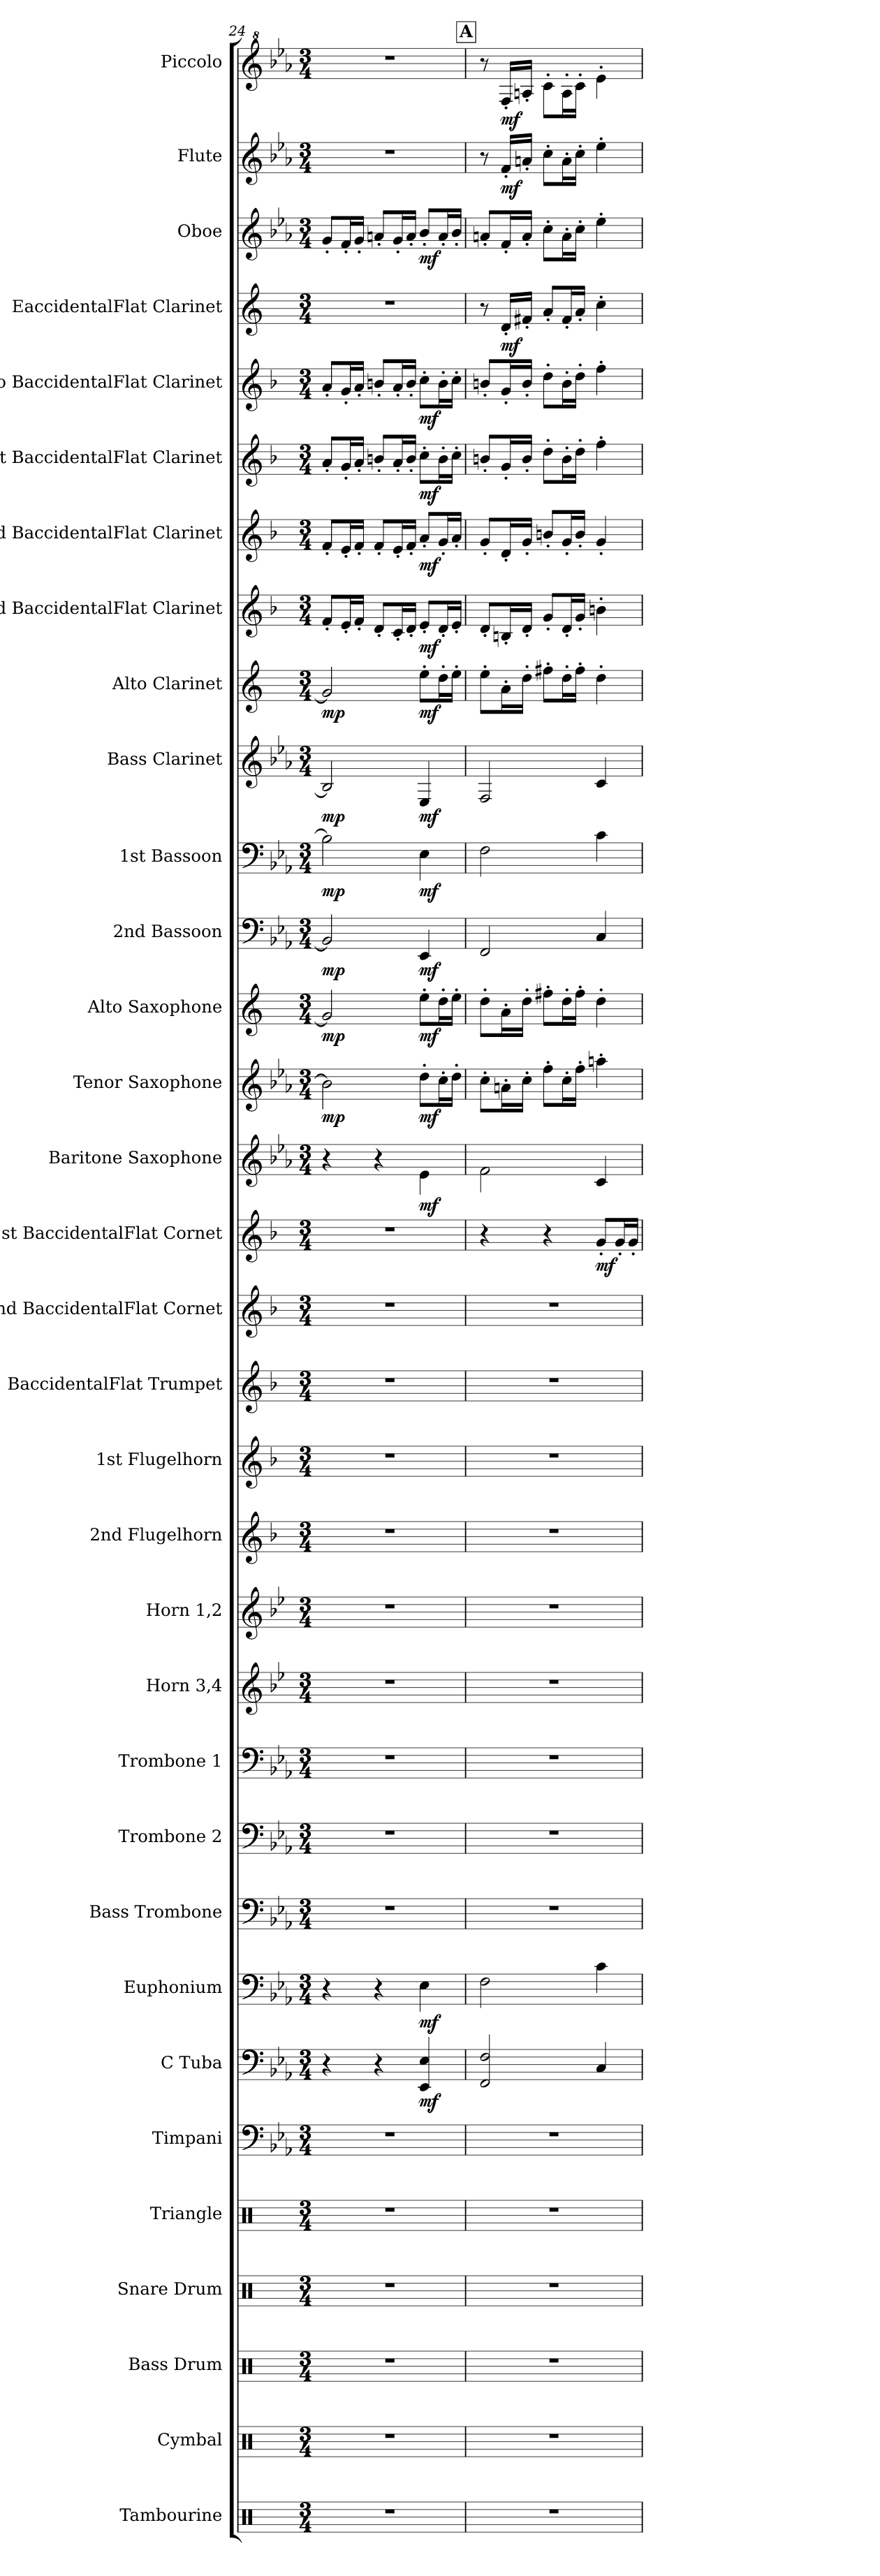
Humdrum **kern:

**kern	**kern	**kern	**kern	**kern	**kern	**kern	**dynam	**kern	**dynam	**kern	**kern	**kern	**kern	**kern	**kern	**kern	**kern	**kern	**kern	**dynam	**kern	**dynam	**kern	**dynam	**kern	**dynam	**kern	**dynam	**kern	**dynam	**kern	**dynam	**kern	**dynam	**kern	**dynam	**kern	**dynam	**kern	**dynam	**kern	**dynam	**kern	**dynam	**kern	**dynam	**kern	**dynam	**kern	**dynam
*part33	*part32	*part31	*part30	*part29	*part28	*part27	*part27	*part26	*part26	*part25	*part24	*part23	*part22	*part21	*part20	*part19	*part18	*part17	*part16	*part16	*part15	*part15	*part14	*part14	*part13	*part13	*part12	*part12	*part11	*part11	*part10	*part10	*part9	*part9	*part8	*part8	*part7	*part7	*part6	*part6	*part5	*part5	*part4	*part4	*part3	*part3	*part2	*part2	*part1	*part1
*staff33	*staff32	*staff31	*staff30	*staff29	*staff28	*staff27	*staff27	*staff26	*staff26	*staff25	*staff24	*staff23	*staff22	*staff21	*staff20	*staff19	*staff18	*staff17	*staff16	*staff16	*staff15	*staff15	*staff14	*staff14	*staff13	*staff13	*staff12	*staff12	*staff11	*staff11	*staff10	*staff10	*staff9	*staff9	*staff8	*staff8	*staff7	*staff7	*staff6	*staff6	*staff5	*staff5	*staff4	*staff4	*staff3	*staff3	*staff2	*staff2	*staff1	*staff1
*I"Tambourine	*I"Cymbal	*I"Bass Drum	*I"Snare Drum	*I"Triangle	*I"Timpani	*I"C Tuba	*	*I"Euphonium	*	*I"Bass Trombone	*I"Trombone 2	*I"Trombone 1	*I"Horn 3,4	*I"Horn 1,2	*I"2nd Flugelhorn	*I"1st Flugelhorn	*I"BaccidentalFlat Trumpet	*I"2nd BaccidentalFlat Cornet	*I"1st BaccidentalFlat Cornet	*	*I"Baritone Saxophone	*	*I"Tenor Saxophone	*	*I"Alto Saxophone	*	*I"2nd Bassoon	*	*I"1st Bassoon	*	*I"Bass Clarinet	*	*I"Alto Clarinet	*	*I"3rd BaccidentalFlat Clarinet	*	*I"2nd BaccidentalFlat Clarinet	*	*I"1st BaccidentalFlat Clarinet	*	*I"Solo BaccidentalFlat Clarinet	*	*I"EaccidentalFlat Clarinet	*	*I"Oboe	*	*I"Flute	*	*I"Piccolo	*
*I'Tamb.	*I'Cym.	*I'B. Dr.	*I'Sn. Dr.	*I'Trgl.	*I'Timp.	*I'C Tu.	*	*I'Eu.	*	*I'B. Trb.	*I'Trb. 2	*I'Trb. 1	*I'Hn. 3,4	*I'Hn. 1,2	*I'2nd Flghn.	*I'1st Flghn.	*I'BaccidentalFlat Tpt.	*I'2nd BaccidentalFlat Cnt.	*I'1st BaccidentalFlat Cnt.	*	*I'Bar. Sax.	*	*I'T. Sax.	*	*I'A. Sax.	*	*I'2nd Bsn.	*	*I'1st Bsn.	*	*I'B. Cl.	*	*I'A. Cl.	*	*I'3rd BaccidentalFlat Cl.	*	*I'2nd BaccidentalFlat Cl.	*	*I'1st BaccidentalFlat Cl.	*	*I'Solo BaccidentalFlat Cl.	*	*I'EaccidentalFlat Cl.	*	*I'Ob.	*	*I'Fl.	*	*I'Picc.	*
*clefX	*clefX	*clefX	*clefX	*clefX	*clefF4	*clefF4	*	*clefF4	*	*clefF4	*clefF4	*clefF4	*clefG2	*clefG2	*clefG2	*clefG2	*clefG2	*clefG2	*clefG2	*	*clefG2	*	*clefG2	*	*clefG2	*	*clefF4	*	*clefF4	*	*clefG2	*	*clefG2	*	*clefG2	*	*clefG2	*	*clefG2	*	*clefG2	*	*clefG2	*	*clefG2	*	*clefG2	*	*clefG^2	*
*	*	*	*	*	*	*	*	*	*	*	*	*	*ITrd4c7	*ITrd4c7	*ITrd1c2	*ITrd1c2	*ITrd1c2	*ITrd1c2	*ITrd1c2	*	*ITrd12c21	*	*ITrd8c14	*	*ITrd5c9	*	*	*	*	*	*ITrd8c14	*	*ITrd5c9	*	*ITrd1c2	*	*ITrd1c2	*	*ITrd1c2	*	*ITrd1c2	*	*ITrd-2c-3	*	*	*	*	*	*ITrd-7c-12	*
*k[]	*k[]	*k[]	*k[]	*k[]	*k[b-e-a-]	*k[b-e-a-]	*	*k[b-e-a-]	*	*k[b-e-a-]	*k[b-e-a-]	*k[b-e-a-]	*k[b-e-a-]	*k[b-e-a-]	*k[b-e-a-]	*k[b-e-a-]	*k[b-e-a-]	*k[b-e-a-]	*k[b-e-a-]	*	*k[b-e-a-]	*	*k[b-e-a-]	*	*k[b-e-a-]	*	*k[b-e-a-]	*	*k[b-e-a-]	*	*k[b-e-a-]	*	*k[b-e-a-]	*	*k[b-e-a-]	*	*k[b-e-a-]	*	*k[b-e-a-]	*	*k[b-e-a-]	*	*k[b-e-a-]	*	*k[b-e-a-]	*	*k[b-e-a-]	*	*k[b-e-a-]	*
*M3/4	*M3/4	*M3/4	*M3/4	*M3/4	*M3/4	*M3/4	*	*M3/4	*	*M3/4	*M3/4	*M3/4	*M3/4	*M3/4	*M3/4	*M3/4	*M3/4	*M3/4	*M3/4	*	*M3/4	*	*M3/4	*	*M3/4	*	*M3/4	*	*M3/4	*	*M3/4	*	*M3/4	*	*M3/4	*	*M3/4	*	*M3/4	*	*M3/4	*	*M3/4	*	*M3/4	*	*M3/4	*	*M3/4	*
=24	=24	=24	=24	=24	=24	=24	=24	=24	=24	=24	=24	=24	=24	=24	=24	=24	=24	=24	=24	=24	=24	=24	=24	=24	=24	=24	=24	=24	=24	=24	=24	=24	=24	=24	=24	=24	=24	=24	=24	=24	=24	=24	=24	=24	=24	=24	=24	=24	=24	=24
!	!	!	!	!	!	!	!	!	!	!	!	!	!	!	!	!	!	!	!	!	!	!	!	!LO:DY:b	!	!LO:DY:b	!	!LO:DY:b	!	!LO:DY:b	!	!LO:DY:b	!	!LO:DY:b	!	!	!	!	!	!	!	!	!	!	!	!	!	!	!	!
2.r	2.r	2.r	2.r	2.r	2.r	4r	.	4r	.	2.r	2.r	2.r	2.r	2.r	2.r	2.r	2.r	2.r	2.r	.	4r	.	2B-\]	mp	2B-/]	mp	2BB-/]	mp	2B-\]	mp	2BB-/]	mp	2B-/]	mp	8e-'/L	.	8e-'/L	.	8g'/L	.	8g'/L	.	2.r	.	8g'/L	.	2.r	.	2.r	.
.	.	.	.	.	.	.	.	.	.	.	.	.	.	.	.	.	.	.	.	.	.	.	.	.	.	.	.	.	.	.	.	.	.	.	16d'/L	.	16d'/L	.	16f'/L	.	16f'/L	.	.	.	16f'/L	.	.	.	.	.
.	.	.	.	.	.	.	.	.	.	.	.	.	.	.	.	.	.	.	.	.	.	.	.	.	.	.	.	.	.	.	.	.	.	.	16e-'/JJ	.	16e-'/JJ	.	16g'/JJ	.	16g'/JJ	.	.	.	16g'/JJ	.	.	.	.	.
.	.	.	.	.	.	4r	.	4r	.	.	.	.	.	.	.	.	.	.	.	.	4r	.	.	.	.	.	.	.	.	.	.	.	.	.	8c'/L	.	8e-'/L	.	8an'/L	.	8an'/L	.	.	.	8an'/L	.	.	.	.	.
.	.	.	.	.	.	.	.	.	.	.	.	.	.	.	.	.	.	.	.	.	.	.	.	.	.	.	.	.	.	.	.	.	.	.	16B-'/L	.	16d'/L	.	16g'/L	.	16g'/L	.	.	.	16g'/L	.	.	.	.	.
.	.	.	.	.	.	.	.	.	.	.	.	.	.	.	.	.	.	.	.	.	.	.	.	.	.	.	.	.	.	.	.	.	.	.	16c'/JJ	.	16e-'/JJ	.	16a'/JJ	.	16a'/JJ	.	.	.	16a'/JJ	.	.	.	.	.
!	!	!	!	!	!	!	!LO:DY:b	!	!LO:DY:b	!	!	!	!	!	!	!	!	!	!	!	!	!LO:DY:b	!	!LO:DY:b	!	!LO:DY:b	!	!LO:DY:b	!	!LO:DY:b	!	!LO:DY:b	!	!LO:DY:b	!	!LO:DY:b	!	!LO:DY:b	!	!LO:DY:b	!	!LO:DY:b	!	!	!	!LO:DY:b	!	!	!	!
.	.	.	.	.	.	4EE-/ 4E-/	mf	4E-\	mf	.	.	.	.	.	.	.	.	.	.	.	4E-\	mf	8d'\L	mf	8g'\L	mf	4EE-/	mf	4E-\	mf	4EE-/	mf	8g'\L	mf	8d'/L	mf	8g'/L	mf	8b-'\L	mf	8b-'\L	mf	.	.	8b-'/L	mf	.	.	.	.
.	.	.	.	.	.	.	.	.	.	.	.	.	.	.	.	.	.	.	.	.	.	.	16c'\L	.	16f'\L	.	.	.	.	.	.	.	16f'\L	.	16c'/L	.	16f'/L	.	16a'\L	.	16a'\L	.	.	.	16a'/L	.	.	.	.	.
.	.	.	.	.	.	.	.	.	.	.	.	.	.	.	.	.	.	.	.	.	.	.	16d'\JJ	.	16g'\JJ	.	.	.	.	.	.	.	16g'\JJ	.	16d'/JJ	.	16g'/JJ	.	16b-'\JJ	.	16b-'\JJ	.	.	.	16b-'/JJ	.	.	.	.	.
!!LO:REH:place=s1:a:B:fs=15.15:t=A
=25	=25	=25	=25	=25	=25	=25	=25	=25	=25	=25	=25	=25	=25	=25	=25	=25	=25	=25	=25	=25	=25	=25	=25	=25	=25	=25	=25	=25	=25	=25	=25	=25	=25	=25	=25	=25	=25	=25	=25	=25	=25	=25	=25	=25	=25	=25	=25	=25	=25	=25
2.r	2.r	2.r	2.r	2.r	2.r	2FF/ 2F/	.	2F\	.	2.r	2.r	2.r	2.r	2.r	2.r	2.r	2.r	2.r	4r	.	2F\	.	8c'\L	.	8f'\L	.	2FF/	.	2F\	.	2FF/	.	8g'\L	.	8c'/L	.	8f'/L	.	8an'/L	.	8an'/L	.	8r	.	8an'/L	.	8r	.	8r	.
!	!	!	!	!	!	!	!	!	!	!	!	!	!	!	!	!	!	!	!	!	!	!	!	!	!	!	!	!	!	!	!	!	!	!	!	!	!	!	!	!	!	!	!	!LO:DY:b	!	!	!	!LO:DY:b	!	!LO:DY:b
.	.	.	.	.	.	.	.	.	.	.	.	.	.	.	.	.	.	.	.	.	.	.	16An'\L	.	16c'\L	.	.	.	.	.	.	.	16c'\L	.	16An'/L	.	16c'/L	.	16f'/L	.	16f'/L	.	16f'/LL	mf	16f'/L	.	16f'/LL	mf	16ff'/LL	mf
.	.	.	.	.	.	.	.	.	.	.	.	.	.	.	.	.	.	.	.	.	.	.	16c'\JJ	.	16f'\JJ	.	.	.	.	.	.	.	16f'\JJ	.	16c'/JJ	.	16f'/JJ	.	16a'/JJ	.	16a'/JJ	.	16an'/JJ	.	16a'/JJ	.	16an'/JJ	.	16aan'/JJ	.
.	.	.	.	.	.	.	.	.	.	.	.	.	.	.	.	.	.	.	4r	.	.	.	8f'\L	.	8an'\L	.	.	.	.	.	.	.	8an'\L	.	8f'/L	.	8an'/L	.	8cc'\L	.	8cc'\L	.	8cc'/L	.	8cc'\L	.	8cc'\L	.	8ccc'\L	.
.	.	.	.	.	.	.	.	.	.	.	.	.	.	.	.	.	.	.	.	.	.	.	16c'\L	.	16f'\L	.	.	.	.	.	.	.	16f'\L	.	16c'/L	.	16f'/L	.	16a'\L	.	16a'\L	.	16a'/L	.	16a'\L	.	16a'\L	.	16aa'\L	.
.	.	.	.	.	.	.	.	.	.	.	.	.	.	.	.	.	.	.	.	.	.	.	16f'\JJ	.	16a'\JJ	.	.	.	.	.	.	.	16a'\JJ	.	16f'/JJ	.	16a'/JJ	.	16cc'\JJ	.	16cc'\JJ	.	16cc'/JJ	.	16cc'\JJ	.	16cc'\JJ	.	16ccc'\JJ	.
!	!	!	!	!	!	!	!	!	!	!	!	!	!	!	!	!	!	!	!	!LO:DY:b	!	!	!	!	!	!	!	!	!	!	!	!	!	!	!	!	!	!	!	!	!	!	!	!	!	!	!	!	!	!
.	.	.	.	.	.	4C/	.	4c\	.	.	.	.	.	.	.	.	.	.	8f'/L	mf	4C/	.	4an'\	.	4f'\	.	4C/	.	4c\	.	4C/	.	4f'\	.	4an'\	.	4f'/	.	4ee-'\	.	4ee-'\	.	4ee-'\	.	4ee-'\	.	4ee-'\	.	4eee-'\	.
.	.	.	.	.	.	.	.	.	.	.	.	.	.	.	.	.	.	.	16f'/L	.	.	.	.	.	.	.	.	.	.	.	.	.	.	.	.	.	.	.	.	.	.	.	.	.	.	.	.	.	.	.
.	.	.	.	.	.	.	.	.	.	.	.	.	.	.	.	.	.	.	16f'/JJ	.	.	.	.	.	.	.	.	.	.	.	.	.	.	.	.	.	.	.	.	.	.	.	.	.	.	.	.	.	.	.
=	=	=	=	=	=	=	=	=	=	=	=	=	=	=	=	=	=	=	=	=	=	=	=	=	=	=	=	=	=	=	=	=	=	=	=	=	=	=	=	=	=	=	=	=	=	=	=	=	=	=
*-	*-	*-	*-	*-	*-	*-	*-	*-	*-	*-	*-	*-	*-	*-	*-	*-	*-	*-	*-	*-	*-	*-	*-	*-	*-	*-	*-	*-	*-	*-	*-	*-	*-	*-	*-	*-	*-	*-	*-	*-	*-	*-	*-	*-	*-	*-	*-	*-	*-	*-
